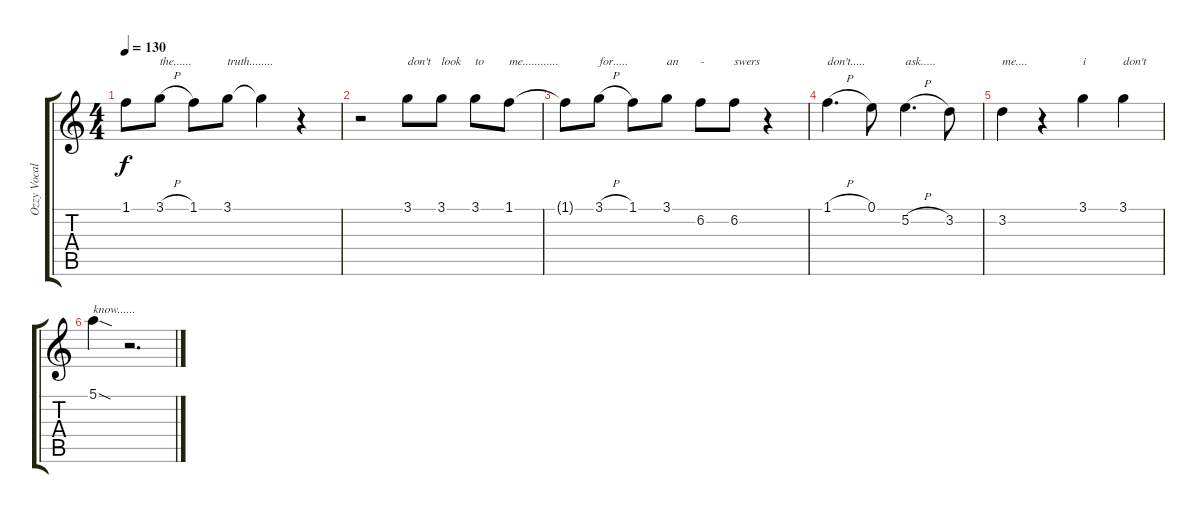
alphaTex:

\track ("Ozzy Vocal" "Ozzy Vocal") {instrument electricguitarclean}
\staff {score tabs}
\tuning (E4 B3 G3 D3 A2 E2) {hide}
\ts (4 4)
\tempo 130
\clef g2
\ks c
1.1{t}.8{dy f} 3.1{h}.8{txt "the......"} 1.1.8 3.1.8{txt "truth........"} 3.1{t}.4 r.4 |
r.2 3.1.8{txt "don't"} 3.1.8{txt "look"} 3.1.8{txt "to"} 1.1.8{txt "me............"} |
1.1{t}.8 3.1{h}.8{txt "for....."} 1.1.8 3.1.8{txt "an"} 6.2.8{txt "-"} 6.2.8{txt "swers"} r.4 |
1.1{h}.4{d txt "don't....."} 0.1.8 5.2{h}.4{d txt "ask....."} 3.2.8 |
3.2.4{txt "me...."} r.4 3.1.4{txt "i"} 3.1.4{txt "don't"} |
5.1{sod}.4{txt "know......"} r.2{d}
